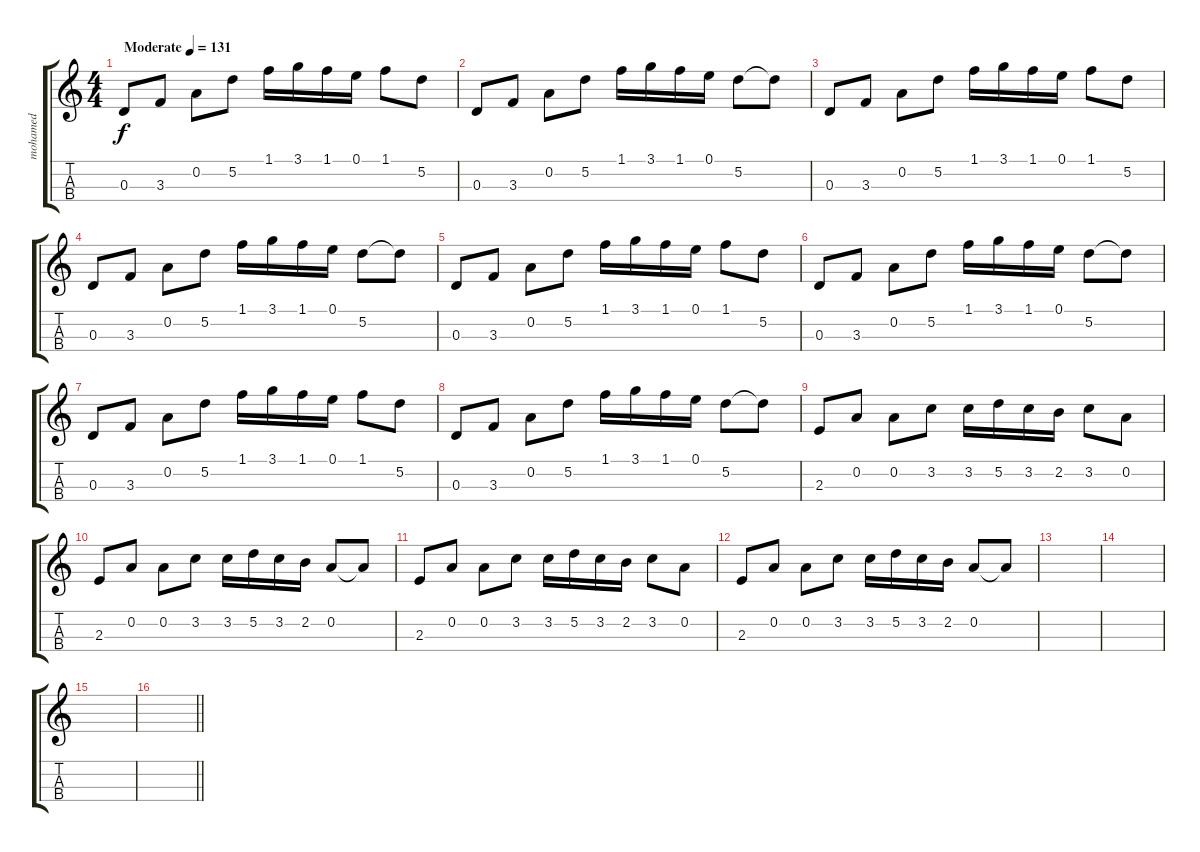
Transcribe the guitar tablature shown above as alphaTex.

\track ("mohamed" "mohamed") {instrument violin}
\staff {score tabs}
\tuning (E5 A4 D4 G3) {hide}
\ts (4 4)
\tempo (131 "Moderate")
\clef g2
\ks c
0.3.8{dy f instrument violin} 3.3.8 0.2.8 5.2.8 1.1.16 3.1.16 1.1.16 0.1.16 1.1.8 5.2.8 |
0.3.8 3.3.8 0.2.8 5.2.8 1.1.16 3.1.16 1.1.16 0.1.16 5.2.8 5.2{t}.8 |
0.3.8 3.3.8 0.2.8 5.2.8 1.1.16 3.1.16 1.1.16 0.1.16 1.1.8 5.2.8 |
0.3.8 3.3.8 0.2.8 5.2.8 1.1.16 3.1.16 1.1.16 0.1.16 5.2.8 5.2{t}.8 |
0.3.8 3.3.8 0.2.8 5.2.8 1.1.16 3.1.16 1.1.16 0.1.16 1.1.8 5.2.8 |
0.3.8 3.3.8 0.2.8 5.2.8 1.1.16 3.1.16 1.1.16 0.1.16 5.2.8 5.2{t}.8 |
0.3.8 3.3.8 0.2.8 5.2.8 1.1.16 3.1.16 1.1.16 0.1.16 1.1.8 5.2.8 |
0.3.8 3.3.8 0.2.8 5.2.8 1.1.16 3.1.16 1.1.16 0.1.16 5.2.8 5.2{t}.8 |
2.3.8 0.2.8 0.2.8 3.2.8 3.2.16 5.2.16 3.2.16 2.2.16 3.2.8 0.2.8 |
2.3.8 0.2.8 0.2.8 3.2.8 3.2.16 5.2.16 3.2.16 2.2.16 0.2.8 0.2{t}.8 |
2.3.8 0.2.8 0.2.8 3.2.8 3.2.16 5.2.16 3.2.16 2.2.16 3.2.8 0.2.8 |
2.3.8 0.2.8 0.2.8 3.2.8 3.2.16 5.2.16 3.2.16 2.2.16 0.2.8 0.2{t}.8 |
|
|
|
\barLineRight lightlight
